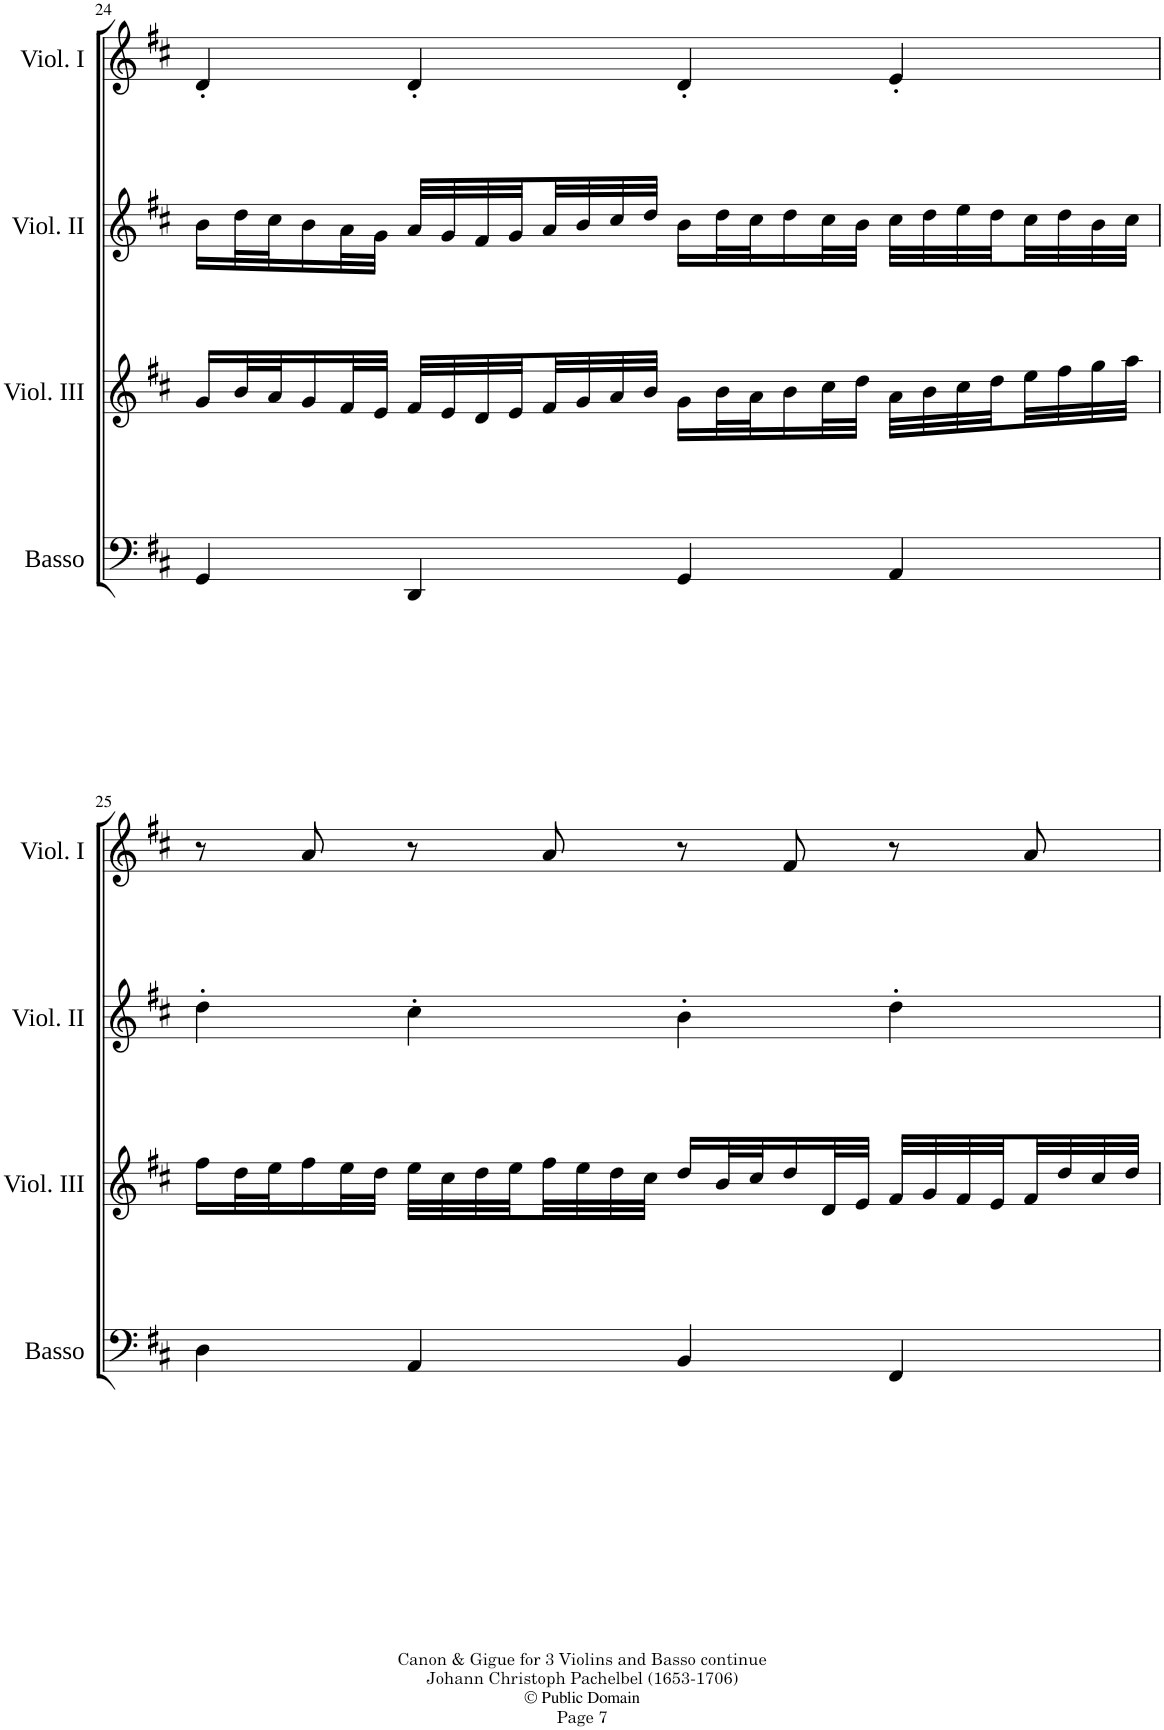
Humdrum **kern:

**kern	**kern	**kern	**kern
*part4	*part3	*part2	*part1
*staff4	*staff3	*staff2	*staff1
*I"Basso	*I"Violino III	*I"Violino II	*I"Violino I
*I'Basso	*I'Viol. III	*I'Viol. II	*I'Viol. I
!!LO:PB:g=z
*clefF4	*clefG2	*clefG2	*clefG2
*k[f#c#]	*k[f#c#]	*k[f#c#]	*k[f#c#]
*M4/4	*M4/4	*M4/4	*M4/4
=24	=24	=24	=24
4GG/	16g/LL	16b\LL	4d'/
.	32b/L	32dd\L	.
.	32a/J	32cc#\J	.
.	16g/	16b\	.
.	32f#/L	32a\L	.
.	32e/JJJ	32g\JJJ	.
4DD/	32f#/LLL	32a/LLL	4d'/
.	32e/	32g/	.
.	32d/	32f#/	.
.	32e/	32g/	.
.	32f#/	32a/	.
.	32g/	32b/	.
.	32a/	32cc#/	.
.	32b/JJJ	32dd/JJJ	.
4GG/	16g\LL	16b\LL	4d'/
.	32b\L	32dd\L	.
.	32a\J	32cc#\J	.
.	16b\	16dd\	.
.	32cc#\L	32cc#\L	.
.	32dd\JJJ	32b\JJJ	.
4AA/	32a\LLL	32cc#\LLL	4e'/
.	32b\	32dd\	.
.	32cc#\	32ee\	.
.	32dd\	32dd\	.
.	32ee\	32cc#\	.
.	32ff#\	32dd\	.
.	32gg\	32b\	.
.	32aa\JJJ	32cc#\JJJ	.
!!LO:LB:g=z
=25	=25	=25	=25
4D\	16ff#\LL	4dd'\	8r
.	32dd\L	.	.
.	32ee\J	.	.
.	16ff#\	.	8a/
.	32ee\L	.	.
.	32dd\JJJ	.	.
4AA/	32ee\LLL	4cc#'\	8r
.	32cc#\	.	.
.	32dd\	.	.
.	32ee\	.	.
.	32ff#\	.	8a/
.	32ee\	.	.
.	32dd\	.	.
.	32cc#\JJJ	.	.
4BB/	16dd/LL	4b'\	8r
.	32b/L	.	.
.	32cc#/J	.	.
.	16dd/	.	8f#/
.	32d/L	.	.
.	32e/JJJ	.	.
4FF#/	32f#/LLL	4dd'\	8r
.	32g/	.	.
.	32f#/	.	.
.	32e/	.	.
.	32f#/	.	8a/
.	32dd/	.	.
.	32cc#/	.	.
.	32dd/JJJ	.	.
=	=	=	=
*-	*-	*-	*-
